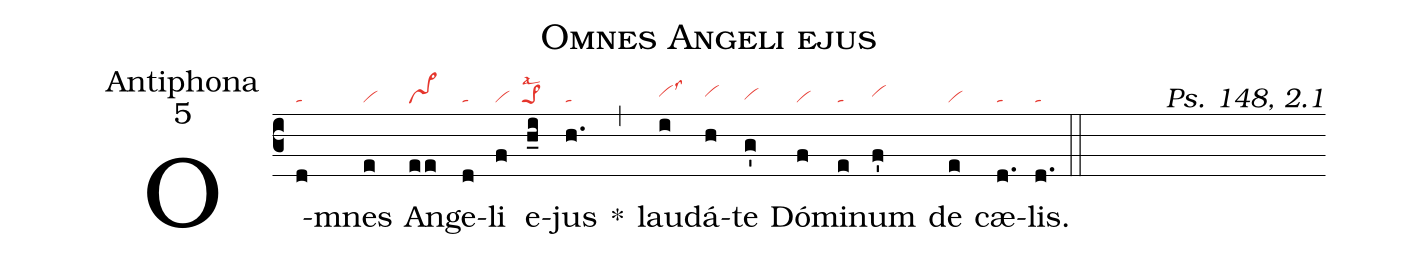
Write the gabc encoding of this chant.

name:Omnes Angeli ejus;
office-part:Antiphona;
mode:5;
commentary:Ps. 148, 2.1;
nabc-lines:1;
%%
(c3)
O(d|ta)mnes(e|vi) An(ee|vs>)ge(d|ta)li(f|vi) e(h_i|`pe>1lsal2)jus(h.|ta) *(,)
lau(i|vihhlss3)dá(h|vihh)te(g'|vihg) Dó(f|vi)mi(e|ta)num(f'|vihh) de(e|vi) cæ(d.|ta)lis.(d.|ta) (::)
